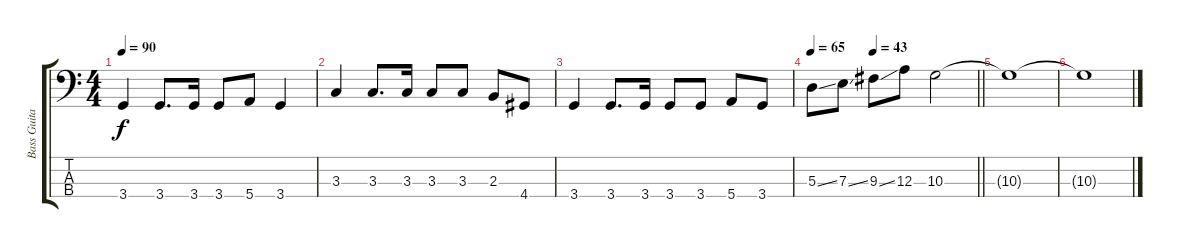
\track ("Bass Guitar" "Bass Guita") {instrument electricbassfinger}
\staff {score tabs}
\tuning (G2 D2 A1 E1) {hide}
\ts (4 4)
\tempo 90
\clef f4
\ks c
3.4.4{dy f} 3.4.8{d} 3.4.16 3.4.8 5.4.8 3.4.4 |
3.3.4 3.3.8{d} 3.3.16 3.3.8 3.3.8 2.3.8 4.4.8 |
3.4.4 3.4.8{d} 3.4.16 3.4.8 3.4.8 5.4.8 3.4.8 |
\tempo 65
\tempo (43 0.375)
\barLineRight lightlight
5.3{ss}.8 7.3{ss}.8 9.3{ss}.8 12.3.8 10.3.2 |
10.3{t}.1 |
10.3{t}.1
